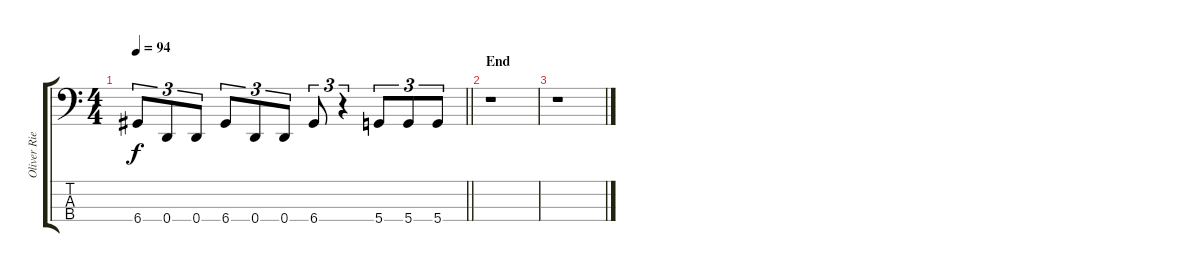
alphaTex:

\track ("Oliver Riedel [Bass]" "Oliver Rie") {instrument electricbasspick}
\staff {score tabs}
\tuning (G2 D2 A1 D1) {hide}
\ts (4 4)
\tempo 94
\clef f4
\barLineRight lightlight
\ks c
6.4.8{tu (3 2) dy f} 0.4.8{tu (3 2)} 0.4.8{tu (3 2)} 6.4.8{tu (3 2)} 0.4.8{tu (3 2)} 0.4.8{tu (3 2)} 6.4.8{tu (3 2)} r.4{tu (3 2)} 5.4.8{tu (3 2)} 5.4.8{tu (3 2)} 5.4.8{tu (3 2)} |
\section ("" "End")
r.1 |
r.1
